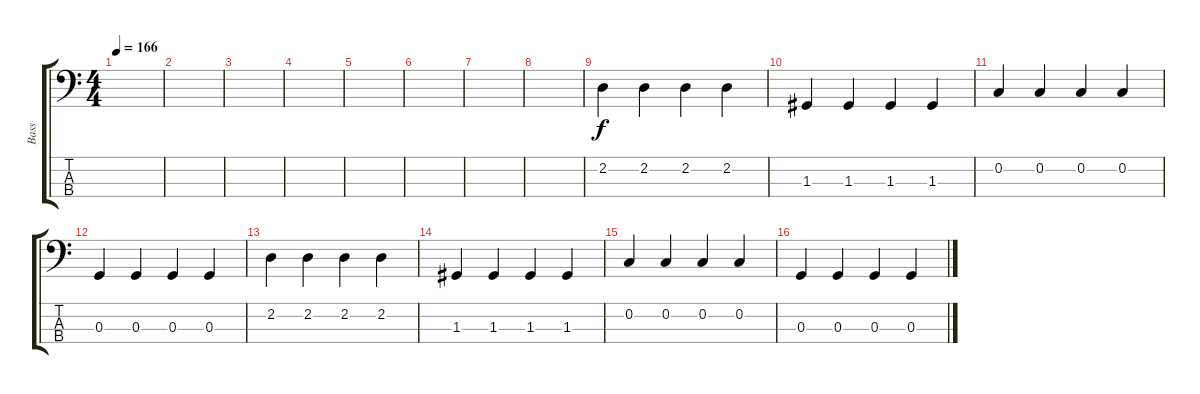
\track ("Bass" "Bass") {instrument electricbasspick}
\staff {score tabs}
\tuning (F2 C2 G1 D1) {hide}
\ts (4 4)
\tempo 166
\clef f4
\ks c
|
|
|
|
|
|
|
|
2.2.4 2.2.4 2.2.4 2.2.4 |
1.3.4 1.3.4 1.3.4 1.3.4 |
0.2.4 0.2.4 0.2.4 0.2.4 |
0.3.4 0.3.4 0.3.4 0.3.4 |
2.2.4 2.2.4 2.2.4 2.2.4 |
1.3.4 1.3.4 1.3.4 1.3.4 |
0.2.4 0.2.4 0.2.4 0.2.4 |
0.3.4 0.3.4 0.3.4 0.3.4
